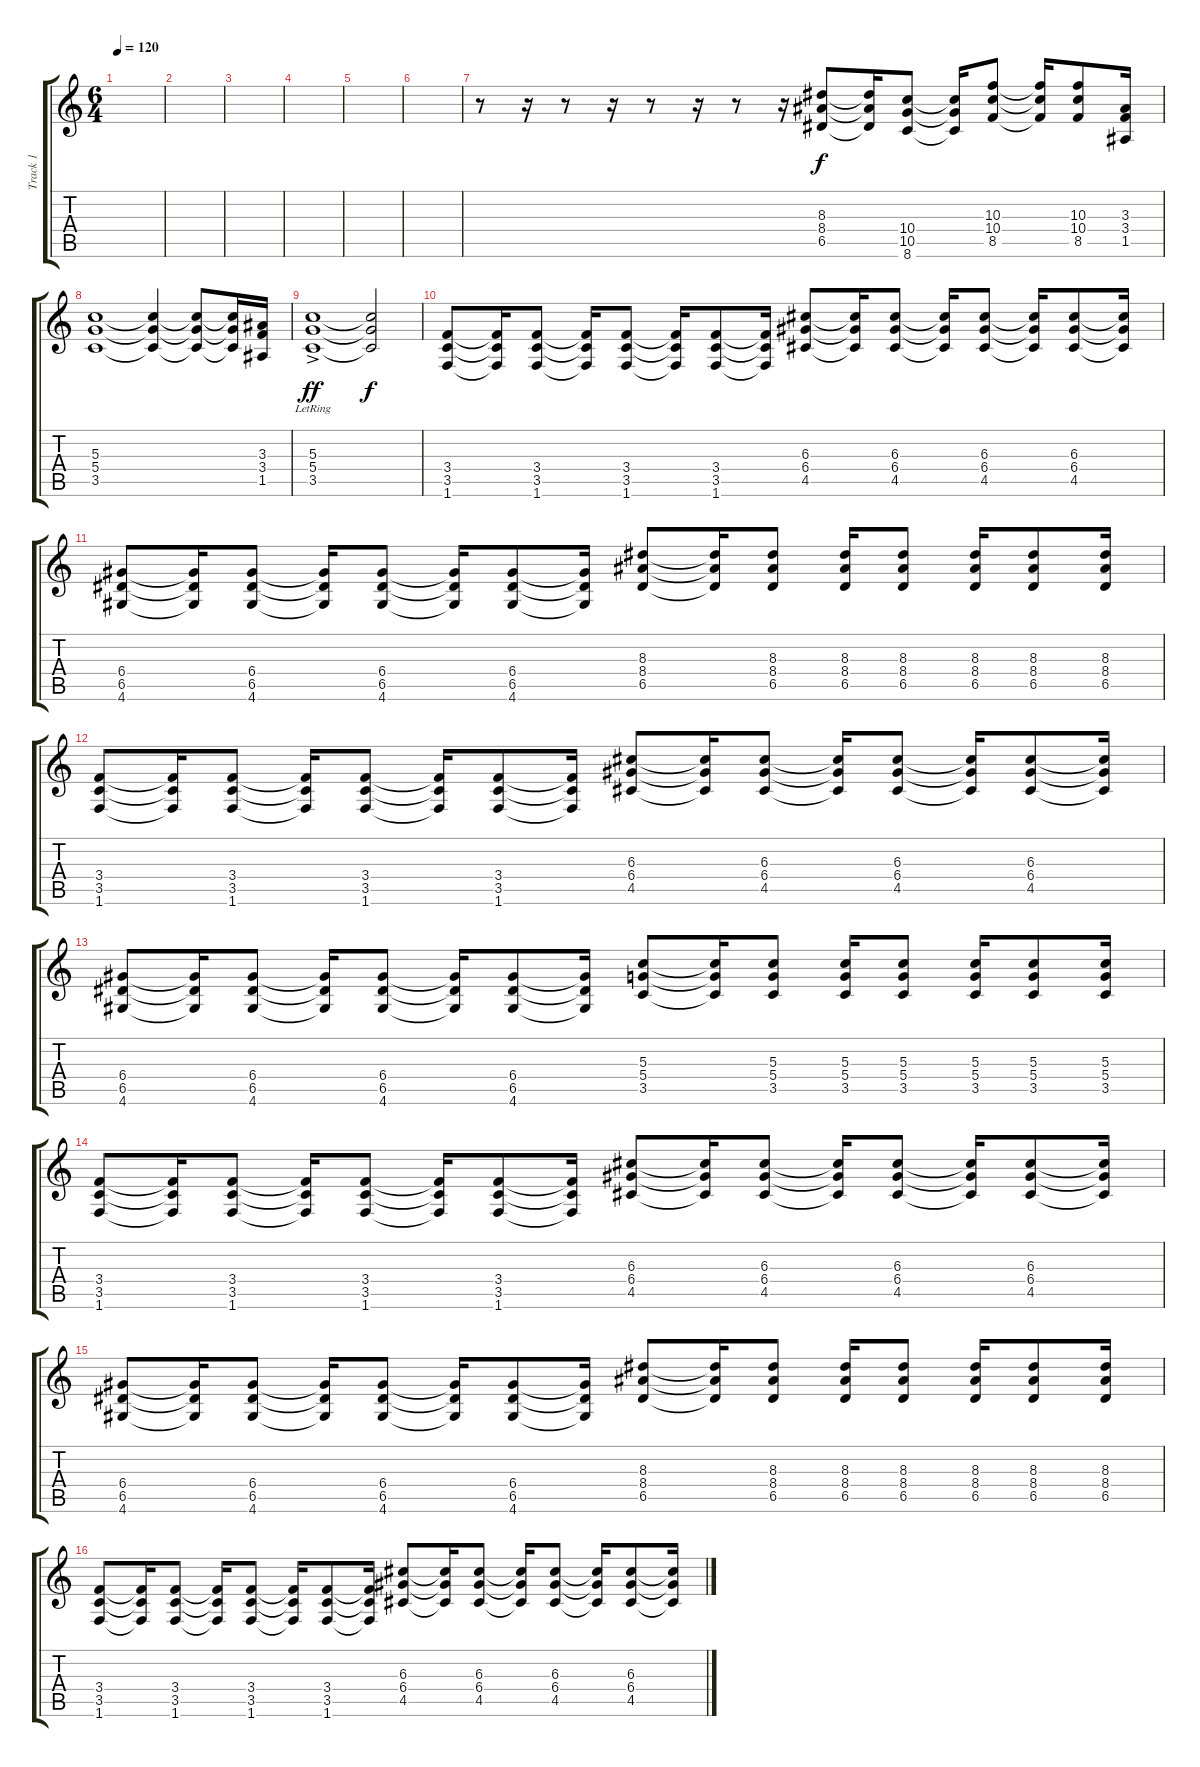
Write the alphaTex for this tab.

\track ("Track 1" "Track 1") {instrument distortionguitar}
\staff {score tabs}
\tuning (E4 B3 G3 D3 A2 E2) {hide}
\ts (6 4)
\tempo 120
\clef g2
\ks c
|
|
|
|
|
|
r.8 r.16 r.8 r.16 r.8 r.16 r.8 r.16 (8.3 8.4 6.5).8 (8.3{t} 8.4{t} 6.5{t}).16 (10.4 10.5 8.6).8 (10.4{t} 10.5{t} 8.6{t}).16 (10.3 10.4 8.5).8 (10.3{t} 10.4{t} 8.5{t}).16 (10.3 10.4 8.5).8 (3.3 3.4 1.5).16 |
(5.3 5.4 3.5).1 (5.3{t} 5.4{t} 3.5{t}).4 (5.3{t} 5.4{t} 3.5{t}).8 (5.3{t} 5.4{t} 3.5{t}).16 (3.3 3.4 1.5).16 |
(5.3{ac lr} 5.4{ac lr} 3.5{ac lr}).1{dy ff} (5.3{t} 5.4{t} 3.5{t}).2{dy f} |
(3.4 3.5 1.6).8 (3.4{t} 3.5{t} 1.6{t}).16 (3.4 3.5 1.6).8 (3.4{t} 3.5{t} 1.6{t}).16 (3.4 3.5 1.6).8 (3.4{t} 3.5{t} 1.6{t}).16 (3.4 3.5 1.6).8 (3.4{t} 3.5{t} 1.6{t}).16 (6.3 6.4 4.5).8 (6.3{t} 6.4{t} 4.5{t}).16 (6.3 6.4 4.5).8 (6.3{t} 6.4{t} 4.5{t}).16 (6.3 6.4 4.5).8 (6.3{t} 6.4{t} 4.5{t}).16 (6.3 6.4 4.5).8 (6.3{t} 6.4{t} 4.5{t}).16 |
(6.4 6.5 4.6).8 (6.4{t} 6.5{t} 4.6{t}).16 (6.4 6.5 4.6).8 (6.4{t} 6.5{t} 4.6{t}).16 (6.4 6.5 4.6).8 (6.4{t} 6.5{t} 4.6{t}).16 (6.4 6.5 4.6).8 (6.4{t} 6.5{t} 4.6{t}).16 (8.3 8.4 6.5).8 (8.3{t} 8.4{t} 6.5{t}).16 (8.3 8.4 6.5).8 (8.3 8.4 6.5).16 (8.3 8.4 6.5).8 (8.3 8.4 6.5).16 (8.3 8.4 6.5).8 (8.3 8.4 6.5).16 |
(3.4 3.5 1.6).8 (3.4{t} 3.5{t} 1.6{t}).16 (3.4 3.5 1.6).8 (3.4{t} 3.5{t} 1.6{t}).16 (3.4 3.5 1.6).8 (3.4{t} 3.5{t} 1.6{t}).16 (3.4 3.5 1.6).8 (3.4{t} 3.5{t} 1.6{t}).16 (6.3 6.4 4.5).8 (6.3{t} 6.4{t} 4.5{t}).16 (6.3 6.4 4.5).8 (6.3{t} 6.4{t} 4.5{t}).16 (6.3 6.4 4.5).8 (6.3{t} 6.4{t} 4.5{t}).16 (6.3 6.4 4.5).8 (6.3{t} 6.4{t} 4.5{t}).16 |
(6.4 6.5 4.6).8 (6.4{t} 6.5{t} 4.6{t}).16 (6.4 6.5 4.6).8 (6.4{t} 6.5{t} 4.6{t}).16 (6.4 6.5 4.6).8 (6.4{t} 6.5{t} 4.6{t}).16 (6.4 6.5 4.6).8 (6.4{t} 6.5{t} 4.6{t}).16 (5.3 5.4 3.5).8 (5.3{t} 5.4{t} 3.5{t}).16 (5.3 5.4 3.5).8 (5.3 5.4 3.5).16 (5.3 5.4 3.5).8 (5.3 5.4 3.5).16 (5.3 5.4 3.5).8 (5.3 5.4 3.5).16 |
(3.4 3.5 1.6).8 (3.4{t} 3.5{t} 1.6{t}).16 (3.4 3.5 1.6).8 (3.4{t} 3.5{t} 1.6{t}).16 (3.4 3.5 1.6).8 (3.4{t} 3.5{t} 1.6{t}).16 (3.4 3.5 1.6).8 (3.4{t} 3.5{t} 1.6{t}).16 (6.3 6.4 4.5).8 (6.3{t} 6.4{t} 4.5{t}).16 (6.3 6.4 4.5).8 (6.3{t} 6.4{t} 4.5{t}).16 (6.3 6.4 4.5).8 (6.3{t} 6.4{t} 4.5{t}).16 (6.3 6.4 4.5).8 (6.3{t} 6.4{t} 4.5{t}).16 |
(6.4 6.5 4.6).8 (6.4{t} 6.5{t} 4.6{t}).16 (6.4 6.5 4.6).8 (6.4{t} 6.5{t} 4.6{t}).16 (6.4 6.5 4.6).8 (6.4{t} 6.5{t} 4.6{t}).16 (6.4 6.5 4.6).8 (6.4{t} 6.5{t} 4.6{t}).16 (8.3 8.4 6.5).8 (8.3{t} 8.4{t} 6.5{t}).16 (8.3 8.4 6.5).8 (8.3 8.4 6.5).16 (8.3 8.4 6.5).8 (8.3 8.4 6.5).16 (8.3 8.4 6.5).8 (8.3 8.4 6.5).16 |
(3.4 3.5 1.6).8 (3.4{t} 3.5{t} 1.6{t}).16 (3.4 3.5 1.6).8 (3.4{t} 3.5{t} 1.6{t}).16 (3.4 3.5 1.6).8 (3.4{t} 3.5{t} 1.6{t}).16 (3.4 3.5 1.6).8 (3.4{t} 3.5{t} 1.6{t}).16 (6.3 6.4 4.5).8 (6.3{t} 6.4{t} 4.5{t}).16 (6.3 6.4 4.5).8 (6.3{t} 6.4{t} 4.5{t}).16 (6.3 6.4 4.5).8 (6.3{t} 6.4{t} 4.5{t}).16 (6.3 6.4 4.5).8 (6.3{t} 6.4{t} 4.5{t}).16
